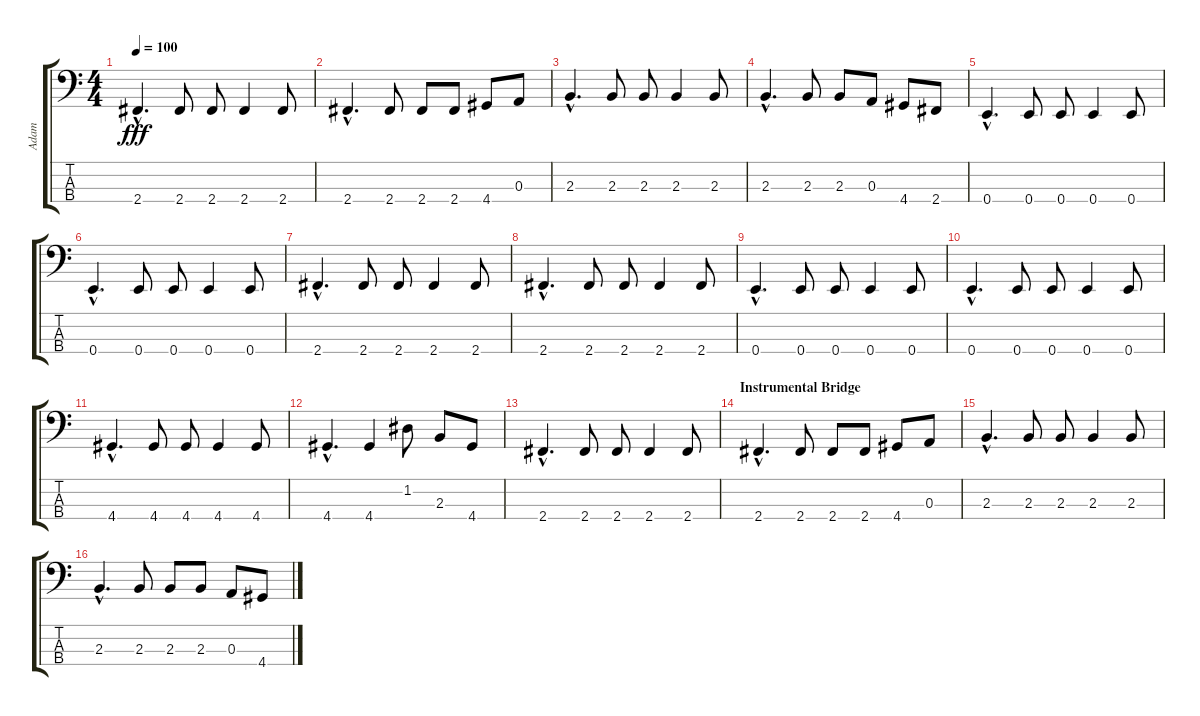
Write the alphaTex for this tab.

\track ("Adam" "Adam") {instrument electricbassfinger}
\staff {score tabs}
\tuning (G2 D2 A1 E1) {hide}
\ts (4 4)
\tempo 100
\clef f4
\ks c
2.4{hac}.4{d dy fff} 2.4.8 2.4.8 2.4.4 2.4.8 |
2.4{hac}.4{d} 2.4.8 2.4.8 2.4.8 4.4.8 0.3.8 |
2.3{hac}.4{d} 2.3.8 2.3.8 2.3.4 2.3.8 |
2.3{hac}.4{d} 2.3.8 2.3.8 0.3.8 4.4.8 2.4.8 |
0.4{hac}.4{d} 0.4.8 0.4.8 0.4.4 0.4.8 |
0.4{hac}.4{d} 0.4.8 0.4.8 0.4.4 0.4.8 |
2.4{hac}.4{d} 2.4.8 2.4.8 2.4.4 2.4.8 |
2.4{hac}.4{d} 2.4.8 2.4.8 2.4.4 2.4.8 |
0.4{hac}.4{d} 0.4.8 0.4.8 0.4.4 0.4.8 |
0.4{hac}.4{d} 0.4.8 0.4.8 0.4.4 0.4.8 |
4.4{hac}.4{d} 4.4.8 4.4.8 4.4.4 4.4.8 |
4.4{hac}.4{d} 4.4.4 1.2.8 2.3.8 4.4.8 |
2.4{hac}.4{d} 2.4.8 2.4.8 2.4.4 2.4.8 |
\section ("" "Instrumental Bridge")
2.4{hac}.4{d} 2.4.8 2.4.8 2.4.8 4.4.8 0.3.8 |
2.3{hac}.4{d} 2.3.8 2.3.8 2.3.4 2.3.8 |
2.3{hac}.4{d} 2.3.8 2.3.8 2.3.8 0.3.8 4.4.8
